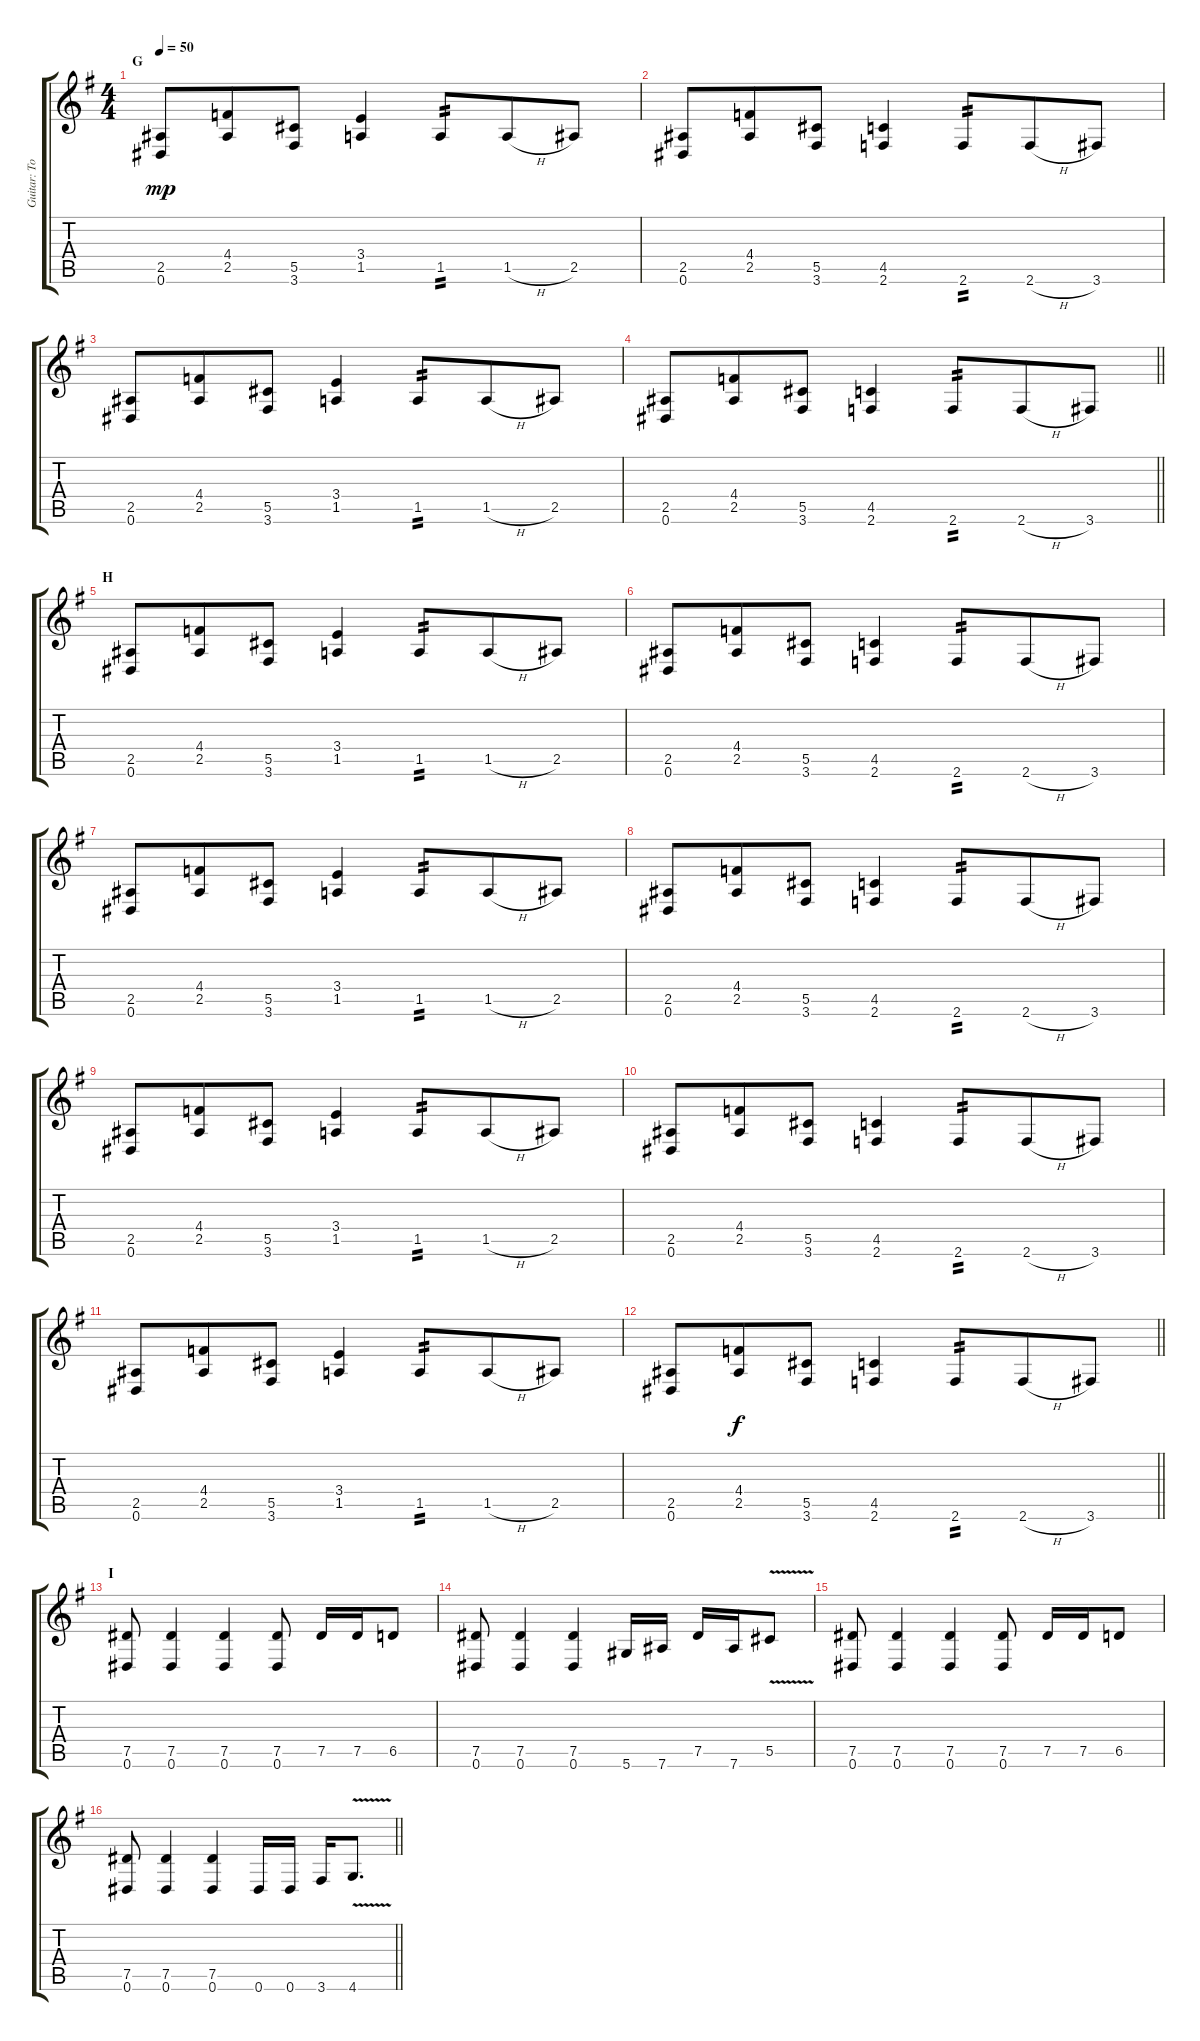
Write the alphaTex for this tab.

\track ("Guitar: Tony" "Guitar: To") {instrument distortionguitar}
\staff {score tabs}
\tuning (Eb4 Bb3 Gb3 Db3 Ab2 Eb2) {hide}
\ts (4 4)
\section ("" "G")
\tempo 50
\clef g2
\ks g
(2.5 0.6).8{dy mp} (4.4 2.5).8{beam merge} (5.5 3.6).8 (3.4 1.5).4 1.5.8{tp 2 beam merge} 1.5{h}.8 2.5.8 |
(2.5 0.6).8 (4.4 2.5).8{beam merge} (5.5 3.6).8 (4.5 2.6).4 2.6.8{tp 2 beam merge} 2.6{h}.8 3.6.8 |
(2.5 0.6).8 (4.4 2.5).8{beam merge} (5.5 3.6).8 (3.4 1.5).4 1.5.8{tp 2 beam merge} 1.5{h}.8 2.5.8 |
\barLineRight lightlight
(2.5 0.6).8 (4.4 2.5).8{beam merge} (5.5 3.6).8 (4.5 2.6).4 2.6.8{tp 2 beam merge} 2.6{h}.8 3.6.8 |
\section ("" "H")
(2.5 0.6).8 (4.4 2.5).8{beam merge} (5.5 3.6).8 (3.4 1.5).4 1.5.8{tp 2 beam merge} 1.5{h}.8 2.5.8 |
(2.5 0.6).8 (4.4 2.5).8{beam merge} (5.5 3.6).8 (4.5 2.6).4 2.6.8{tp 2 beam merge} 2.6{h}.8 3.6.8 |
(2.5 0.6).8 (4.4 2.5).8{beam merge} (5.5 3.6).8 (3.4 1.5).4 1.5.8{tp 2 beam merge} 1.5{h}.8 2.5.8 |
(2.5 0.6).8 (4.4 2.5).8{beam merge} (5.5 3.6).8 (4.5 2.6).4 2.6.8{tp 2 beam merge} 2.6{h}.8 3.6.8 |
(2.5 0.6).8 (4.4 2.5).8{beam merge} (5.5 3.6).8 (3.4 1.5).4 1.5.8{tp 2 beam merge} 1.5{h}.8 2.5.8 |
(2.5 0.6).8 (4.4 2.5).8{beam merge} (5.5 3.6).8 (4.5 2.6).4 2.6.8{tp 2 beam merge} 2.6{h}.8 3.6.8 |
(2.5 0.6).8 (4.4 2.5).8{beam merge} (5.5 3.6).8 (3.4 1.5).4 1.5.8{tp 2 beam merge} 1.5{h}.8 2.5.8 |
\barLineRight lightlight
(2.5 0.6).8 (4.4 2.5).8{dy f beam merge} (5.5 3.6).8 (4.5 2.6).4 2.6.8{tp 2 beam merge} 2.6{h}.8 3.6.8 |
\section ("" "I")
(7.5 0.6).8 (7.5 0.6).4 (7.5 0.6).4 (7.5 0.6).8 7.5.16 7.5.16 6.5.8 |
(7.5 0.6).8 (7.5 0.6).4 (7.5 0.6).4 5.6.16 7.6.16 7.5.16 7.6.16 5.5{v}.8 |
(7.5 0.6).8 (7.5 0.6).4 (7.5 0.6).4 (7.5 0.6).8 7.5.16 7.5.16 6.5.8 |
\barLineRight lightlight
(7.5 0.6).8 (7.5 0.6).4 (7.5 0.6).4 0.6.16 0.6.16 3.6.16 4.6{v}.8{d}
